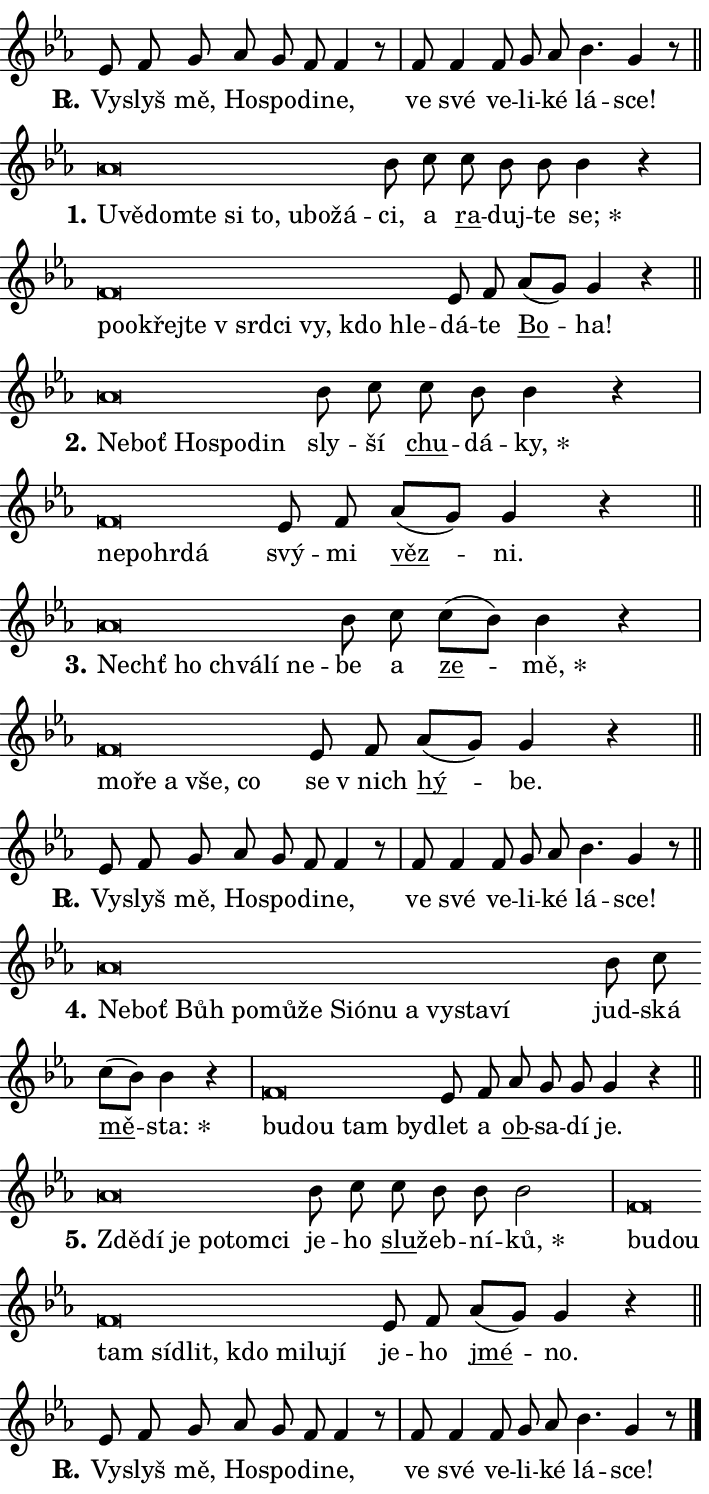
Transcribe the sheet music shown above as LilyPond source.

\version "2.24.0"
\header { tagline = "" }
\paper {
  indent = 0\cm
  top-margin = 0\cm
  right-margin = 0.13\cm % to fit lyric hyphens
  bottom-margin = 0\cm
  left-margin = 0\cm
  paper-width = 12\cm
  page-breaking = #ly:one-page-breaking
  system-system-spacing.basic-distance = #11
  score-system-spacing.basic-distance = #11
  ragged-last = ##f
}


%% Author: Thomas Morley
%% https://lists.gnu.org/archive/html/lilypond-user/2020-05/msg00002.html
#(define (line-position grob)
"Returns position of @var[grob} in current system:
   @code{'start}, if at first time-step
   @code{'end}, if at last time-step
   @code{'middle} otherwise
"
  (let* ((col (ly:item-get-column grob))
         (ln (ly:grob-object col 'left-neighbor))
         (rn (ly:grob-object col 'right-neighbor))
         (col-to-check-left (if (ly:grob? ln) ln col))
         (col-to-check-right (if (ly:grob? rn) rn col))
         (break-dir-left
           (and
             (ly:grob-property col-to-check-left 'non-musical #f)
             (ly:item-break-dir col-to-check-left)))
         (break-dir-right
           (and
             (ly:grob-property col-to-check-right 'non-musical #f)
             (ly:item-break-dir col-to-check-right))))
        (cond ((eqv? 1 break-dir-left) 'start)
              ((eqv? -1 break-dir-right) 'end)
              (else 'middle))))

#(define (tranparent-at-line-position vctor)
  (lambda (grob)
  "Relying on @code{line-position} select the relevant enry from @var{vctor}.
Used to determine transparency,"
    (case (line-position grob)
      ((end) (not (vector-ref vctor 0)))
      ((middle) (not (vector-ref vctor 1)))
      ((start) (not (vector-ref vctor 2))))))

noteHeadBreakVisibility =
#(define-music-function (break-visibility)(vector?)
"Makes @code{NoteHead}s transparent relying on @var{break-visibility}"
#{
  \override NoteHead.transparent =
    #(tranparent-at-line-position break-visibility)
#})

#(define delete-ledgers-for-transparent-note-heads
  (lambda (grob)
    "Reads whether a @code{NoteHead} is transparent.
If so this @code{NoteHead} is removed from @code{'note-heads} from
@var{grob}, which is supposed to be @code{LedgerLineSpanner}.
As a result ledgers are not printed for this @code{NoteHead}"
    (let* ((nhds-array (ly:grob-object grob 'note-heads))
           (nhds-list
             (if (ly:grob-array? nhds-array)
                 (ly:grob-array->list nhds-array)
                 '()))
           ;; Relies on the transparent-property being done before
           ;; Staff.LedgerLineSpanner.after-line-breaking is executed.
           ;; This is fragile ...
           (to-keep
             (remove
               (lambda (nhd)
                 (ly:grob-property nhd 'transparent #f))
               nhds-list)))
      ;; TODO find a better method to iterate over grob-arrays, similiar
      ;; to filter/remove etc for lists
      ;; For now rebuilt from scratch
      (set! (ly:grob-object grob 'note-heads)  '())
      (for-each
        (lambda (nhd)
          (ly:pointer-group-interface::add-grob grob 'note-heads nhd))
        to-keep))))

squashNotes = {
  \override NoteHead.X-extent = #'(-0.2 . 0.2)
  \override NoteHead.Y-extent = #'(-0.75 . 0)
  \override NoteHead.stencil =
    #(lambda (grob)
       (let ((pos (ly:grob-property grob 'staff-position)))
         (begin
           (if (< pos -7) (display "ERROR: Lower brevis then expected\n") (display ""))
           (if (<= pos -6) ly:text-interface::print ly:note-head::print))))
}
unSquashNotes = {
  \revert NoteHead.X-extent
  \revert NoteHead.Y-extent
  \revert NoteHead.stencil
}

hideNotes = \noteHeadBreakVisibility #begin-of-line-visible
unHideNotes = \noteHeadBreakVisibility #all-visible

% work-around for resetting accidentals
% https://lilypond.org/doc/v2.23/Documentation/notation/displaying-rhythms#unmetered-music
cadenzaMeasure = {
  \cadenzaOff
  \partial 1024 s1024
  \cadenzaOn
}

#(define-markup-command (accent layout props text) (markup?)
  "Underline accented syllable"
  (interpret-markup layout props
    #{\markup \override #'(offset . 4.3) \underline { #text }#}))

responsum = \markup \concat {
  "R" \hspace #-1.05 \path #0.1 #'((moveto 0 0.07) (lineto 0.9 0.8)) \hspace #0.05 "."
}

spaceSize = #0.6828661417322834 % exact space size for TeX Gyre Schola

\layout {
  \context {
    \Staff
    \remove "Time_signature_engraver"
    \override LedgerLineSpanner.after-line-breaking = #delete-ledgers-for-transparent-note-heads
  }
  \context {
    \Lyrics {
      \override LyricSpace.minimum-distance = \spaceSize
      \override LyricText.font-name = #"TeX Gyre Schola"
      \override LyricText.font-size = 1
      \override StanzaNumber.font-name = #"TeX Gyre Schola Bold"
      \override StanzaNumber.font-size = 1
    }
  }
  \context {
    \Score 
    \override NoteHead.text =
      #(lambda (grob) 
        (let ((pos (ly:grob-property grob 'staff-position)))
          #{\markup {
            \combine
              \halign #-0.55 \raise #(if (= pos -6) 0 0.5) \override #'(thickness . 2) \draw-line #'(3.2 . 0)
              \musicglyph "noteheads.sM1"
          }#}))
  }
}

% magnetic-lyrics.ily
%
%   written by
%     Jean Abou Samra <jean@abou-samra.fr>
%     Werner Lemberg <wl@gnu.org>
%
%   adapted by
%     Jiri Hon <jiri.hon@gmail.com>
%
% Version 2022-Apr-15

% https://www.mail-archive.com/lilypond-user@gnu.org/msg149350.html

#(define (Left_hyphen_pointer_engraver context)
   "Collect syllable-hyphen-syllable occurrences in lyrics and store
them in properties.  This engraver only looks to the left.  For
example, if the lyrics input is @code{foo -- bar}, it does the
following.

@itemize @bullet
@item
Set the @code{text} property of the @code{LyricHyphen} grob between
@q{foo} and @q{bar} to @code{foo}.

@item
Set the @code{left-hyphen} property of the @code{LyricText} grob with
text @q{foo} to the @code{LyricHyphen} grob between @q{foo} and
@q{bar}.
@end itemize

Use this auxiliary engraver in combination with the
@code{lyric-@/text::@/apply-@/magnetic-@/offset!} hook."
   (let ((hyphen #f)
         (text #f))
     (make-engraver
      (acknowledgers
       ((lyric-syllable-interface engraver grob source-engraver)
        (set! text grob)))
      (end-acknowledgers
       ((lyric-hyphen-interface engraver grob source-engraver)
        ;(when (not (grob::has-interface grob 'lyric-space-interface))
          (set! hyphen grob)));)
      ((stop-translation-timestep engraver)
       (when (and text hyphen)
         (ly:grob-set-object! text 'left-hyphen hyphen))
       (set! text #f)
       (set! hyphen #f)))))

#(define (lyric-text::apply-magnetic-offset! grob)
   "If the space between two syllables is less than the value in
property @code{LyricText@/.details@/.squash-threshold}, move the right
syllable to the left so that it gets concatenated with the left
syllable.

Use this function as a hook for
@code{LyricText@/.after-@/line-@/breaking} if the
@code{Left_@/hyphen_@/pointer_@/engraver} is active."
   (let ((hyphen (ly:grob-object grob 'left-hyphen #f)))
     (when hyphen
       (let ((left-text (ly:spanner-bound hyphen LEFT)))
         (when (grob::has-interface left-text 'lyric-syllable-interface)
           (let* ((common (ly:grob-common-refpoint grob left-text X))
                  (this-x-ext (ly:grob-extent grob common X))
                  (left-x-ext
                   (begin
                     ;; Trigger magnetism for left-text.
                     (ly:grob-property left-text 'after-line-breaking)
                     (ly:grob-extent left-text common X)))
                  ;; `delta` is the gap width between two syllables.
                  (delta (- (interval-start this-x-ext)
                            (interval-end left-x-ext)))
                  (details (ly:grob-property grob 'details))
                  (threshold (assoc-get 'squash-threshold details 0.2)))
             (when (< delta threshold)
               (let* (;; We have to manipulate the input text so that
                      ;; ligatures crossing syllable boundaries are not
                      ;; disabled.  For languages based on the Latin
                      ;; script this is essentially a beautification.
                      ;; However, for non-Western scripts it can be a
                      ;; necessity.
                      (lt (ly:grob-property left-text 'text))
                      (rt (ly:grob-property grob 'text))
                      (is-space (grob::has-interface hyphen 'lyric-space-interface))
                      (space (if is-space " " ""))
                      (extra-delta (if is-space spaceSize 0))
                      ;; Append new syllable.
                      (ltrt-space (if (and (string? lt) (string? rt))
                                (string-append lt space rt)
                                (make-concat-markup (list lt space rt))))
                      ;; Right-align `ltrt` to the right side.
                      (ltrt-space-markup (grob-interpret-markup
                               grob
                               (make-translate-markup
                                (cons (interval-length this-x-ext) 0)
                                (make-right-align-markup ltrt-space)))))
                 (begin
                   ;; Don't print `left-text`.
                   (ly:grob-set-property! left-text 'stencil #f)
                   ;; Set text and stencil (which holds all collected
                   ;; syllables so far) and shift it to the left.
                   (ly:grob-set-property! grob 'text ltrt-space)
                   (ly:grob-set-property! grob 'stencil ltrt-space-markup)
                   (ly:grob-translate-axis! grob (- (- delta extra-delta)) X))))))))))


#(define (lyric-hyphen::displace-bounds-first grob)
   ;; Make very sure this callback isn't triggered too early.
   (let ((left (ly:spanner-bound grob LEFT))
         (right (ly:spanner-bound grob RIGHT)))
     (ly:grob-property left 'after-line-breaking)
     (ly:grob-property right 'after-line-breaking)
     (ly:lyric-hyphen::print grob)))

squashThreshold = #0.4

\layout {
  \context {
    \Lyrics
    \consists #Left_hyphen_pointer_engraver
    \override LyricText.after-line-breaking =
      #lyric-text::apply-magnetic-offset!
    \override LyricHyphen.stencil = #lyric-hyphen::displace-bounds-first
    \override LyricText.details.squash-threshold = \squashThreshold
    \override LyricHyphen.minimum-distance = 0
    \override LyricHyphen.minimum-length = \squashThreshold
  }
}

squashText = \override LyricText.details.squash-threshold = 9999
unSquashText = \override LyricText.details.squash-threshold = \squashThreshold

leftText = \override LyricText.self-alignment-X = #LEFT
unLeftText = \revert LyricText.self-alignment-X

starOffset = #(lambda (grob) 
                (let ((x_offset (ly:self-alignment-interface::aligned-on-x-parent grob)))
                  (if (= x_offset 0) 0 (+ x_offset 1.2))))

star = #(define-music-function (syllable)(string?)
"Append star separator at the end of a syllable"
#{
  \once \override LyricText.X-offset = #starOffset
  \lyricmode { \markup {
    #syllable
    \override #'((font-name . "TeX Gyre Schola Bold")) \hspace #0.2 \lower #0.65 \larger "*"
  } }
#})

starAccent = #(define-music-function (syllable)(string?)
"Append star separator at the end of a syllable and make accent"
#{
  \once \override LyricText.X-offset = #starOffset
  \lyricmode { \markup {
    \accent #syllable
    \override #'((font-name . "TeX Gyre Schola Bold")) \hspace #0.2 \lower #0.65 \larger "*"
  } }
#})

breath = #(define-music-function (syllable)(string?)
"Append breathing indicator at the end of a syllable"
#{
  \lyricmode { \markup { #syllable "+" } }
#})

optionalBreath = #(define-music-function (syllable)(string?)
"Append optional breathing indicator at the end of a syllable"
#{
  \lyricmode { \markup { #syllable "(+)" } }
#})


\score {
    <<
        \new Voice = "melody" { \cadenzaOn \key es \major \relative { es'8 f g as g f f4 r8 \cadenzaMeasure \bar "|" f f4 \bar "" f8 g as \bar "" bes4. g4 r8 \cadenzaMeasure \bar "||" \break } }
        \new Lyrics \lyricsto "melody" { \lyricmode { \set stanza = \responsum
Vy -- slyš mě, Ho -- spo -- di -- ne, ve své ve -- li -- ké lá -- sce! } }
    >>
    \layout {}
}

\score {
    <<
        \new Voice = "melody" { \cadenzaOn \key es \major \relative { \squashNotes as'\breve*1/16 \hideNotes \breve*1/16 \bar "" \breve*1/16 \bar "" \breve*1/16 \bar "" \breve*1/16 \bar "" \breve*1/16 \bar "" \breve*1/16 \bar "" \breve*1/16 \breve*1/16 \bar "" \unHideNotes \unSquashNotes bes8 c \bar "" c bes bes bes4 r \cadenzaMeasure \bar "|" \squashNotes f\breve*1/16 \hideNotes \breve*1/16 \bar "" \breve*1/16 \bar "" \breve*1/16 \bar "" \breve*1/16 \bar "" \breve*1/16 \bar "" \breve*1/16 \bar "" \breve*1/16 \breve*1/16 \bar "" \unHideNotes \unSquashNotes es8 f \bar "" as[( g)] g4 r \cadenzaMeasure \bar "||" \break } }
        \new Lyrics \lyricsto "melody" { \lyricmode { \set stanza = "1."
\leftText U -- \squashText vě -- dom -- te si to, u -- bo -- žá -- \unLeftText \unSquashText ci, a \markup \accent ra -- duj -- te \star se; \leftText po -- \squashText o -- křej -- te "v srd" -- ci vy, kdo hle -- \unLeftText \unSquashText dá -- te \markup \accent Bo -- ha! } }
    >>
    \layout {}
}

\score {
    <<
        \new Voice = "melody" { \cadenzaOn \key es \major \relative { \squashNotes as'\breve*1/16 \hideNotes \breve*1/16 \bar "" \breve*1/16 \bar "" \breve*1/16 \breve*1/16 \bar "" \unHideNotes \unSquashNotes bes8 c \bar "" c bes bes4 r \cadenzaMeasure \bar "|" \squashNotes f\breve*1/16 \hideNotes \breve*1/16 \bar "" \breve*1/16 \breve*1/16 \bar "" \unHideNotes \unSquashNotes es8 f \bar "" as[( g)] g4 r \cadenzaMeasure \bar "||" \break } }
        \new Lyrics \lyricsto "melody" { \lyricmode { \set stanza = "2."
\leftText Ne -- \squashText boť Ho -- spo -- din \unLeftText \unSquashText sly -- ší \markup \accent chu -- dá -- \star ky, \leftText ne -- \squashText po -- hr -- dá \unLeftText \unSquashText svý -- mi \markup \accent věz -- ni. } }
    >>
    \layout {}
}

\score {
    <<
        \new Voice = "melody" { \cadenzaOn \key es \major \relative { \squashNotes as'\breve*1/16 \hideNotes \breve*1/16 \bar "" \breve*1/16 \bar "" \breve*1/16 \breve*1/16 \bar "" \unHideNotes \unSquashNotes bes8 c \bar "" c[( bes)] bes4 r \cadenzaMeasure \bar "|" \squashNotes f\breve*1/16 \hideNotes \breve*1/16 \bar "" \breve*1/16 \bar "" \breve*1/16 \breve*1/16 \bar "" \unHideNotes \unSquashNotes es8 f \bar "" as[( g)] g4 r \cadenzaMeasure \bar "||" \break } }
        \new Lyrics \lyricsto "melody" { \lyricmode { \set stanza = "3."
\leftText Nechť \squashText ho chvá -- lí ne -- \unLeftText \unSquashText be a \markup \accent ze -- \star mě, \leftText mo -- \squashText ře a vše, co \unLeftText \unSquashText se "v nich" \markup \accent hý -- be. } }
    >>
    \layout {}
}

\score {
    <<
        \new Voice = "melody" { \cadenzaOn \key es \major \relative { es'8 f g as g f f4 r8 \cadenzaMeasure \bar "|" f f4 \bar "" f8 g as \bar "" bes4. g4 r8 \cadenzaMeasure \bar "||" \break } }
        \new Lyrics \lyricsto "melody" { \lyricmode { \set stanza = \responsum
Vy -- slyš mě, Ho -- spo -- di -- ne, ve své ve -- li -- ké lá -- sce! } }
    >>
    \layout {}
}

\score {
    <<
        \new Voice = "melody" { \cadenzaOn \key es \major \relative { \squashNotes as'\breve*1/16 \hideNotes \breve*1/16 \bar "" \breve*1/16 \bar "" \breve*1/16 \bar "" \breve*1/16 \bar "" \breve*1/16 \bar "" \breve*1/16 \bar "" \breve*1/16 \bar "" \breve*1/16 \bar "" \breve*1/16 \bar "" \breve*1/16 \bar "" \breve*1/16 \breve*1/16 \bar "" \unHideNotes \unSquashNotes bes8 c \bar "" c[( bes)] bes4 r \cadenzaMeasure \bar "|" \squashNotes f\breve*1/16 \hideNotes \breve*1/16 \bar "" \breve*1/16 \breve*1/16 \bar "" \unHideNotes \unSquashNotes es8 f \bar "" as g g g4 r \cadenzaMeasure \bar "||" \break } }
        \new Lyrics \lyricsto "melody" { \lyricmode { \set stanza = "4."
\leftText Ne -- \squashText boť Bůh po -- mů -- že Si -- ó -- nu a vy -- sta -- ví \unLeftText \unSquashText jud -- ská \markup \accent mě -- \star sta: \leftText bu -- \squashText dou tam by -- \unLeftText \unSquashText dlet a \markup \accent ob -- sa -- dí je. } }
    >>
    \layout {}
}

\score {
    <<
        \new Voice = "melody" { \cadenzaOn \key es \major \relative { \squashNotes as'\breve*1/16 \hideNotes \breve*1/16 \bar "" \breve*1/16 \bar "" \breve*1/16 \bar "" \breve*1/16 \breve*1/16 \bar "" \unHideNotes \unSquashNotes bes8 c \bar "" c bes bes bes2 \cadenzaMeasure \bar "|" \squashNotes f\breve*1/16 \hideNotes \breve*1/16 \bar "" \breve*1/16 \bar "" \breve*1/16 \bar "" \breve*1/16 \bar "" \breve*1/16 \bar "" \breve*1/16 \bar "" \breve*1/16 \breve*1/16 \bar "" \unHideNotes \unSquashNotes es8 f \bar "" as[( g)] g4 r \cadenzaMeasure \bar "||" \break } }
        \new Lyrics \lyricsto "melody" { \lyricmode { \set stanza = "5."
\leftText Zdě -- \squashText dí je po -- tom -- ci \unLeftText \unSquashText je -- ho \markup \accent slu -- žeb -- ní -- \star ků, \leftText bu -- \squashText dou tam sí -- dlit, kdo mi -- lu -- jí \unLeftText \unSquashText je -- ho \markup \accent jmé -- no. } }
    >>
    \layout {}
}

\score {
    <<
        \new Voice = "melody" { \cadenzaOn \key es \major \relative { es'8 f g as g f f4 r8 \cadenzaMeasure \bar "|" f f4 \bar "" f8 g as \bar "" bes4. g4 r8 \cadenzaMeasure \bar "||" \break } \bar "|." }
        \new Lyrics \lyricsto "melody" { \lyricmode { \set stanza = \responsum
Vy -- slyš mě, Ho -- spo -- di -- ne, ve své ve -- li -- ké lá -- sce! } }
    >>
    \layout {}
}
